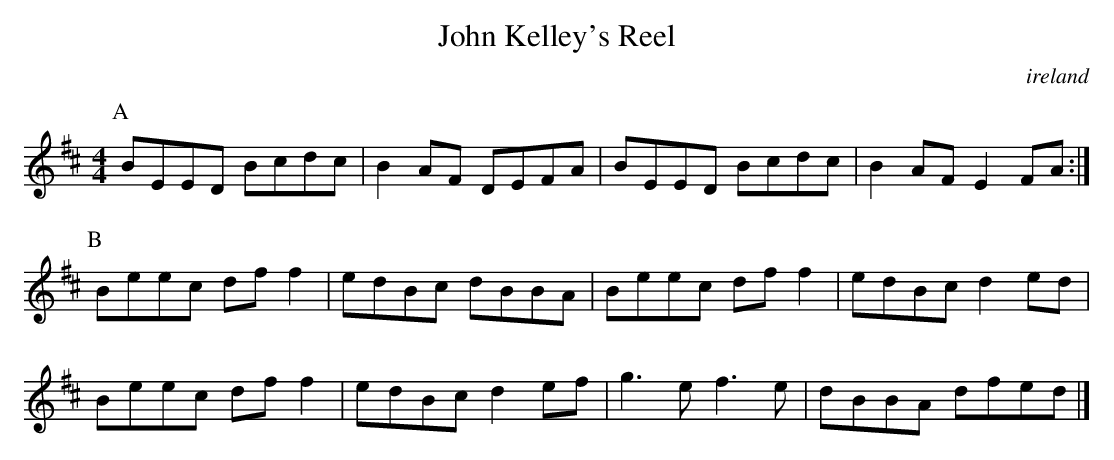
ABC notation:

X:1
T:John Kelley's Reel
O:ireland
M:4/4
K:D
P:A
BEED Bcdc | B2AF DEFA | BEED Bcdc | B2AF E2FA :|
P:B
Beec dff2 | edBc dBBA | Beec dff2 | edBc d2ed |
Beec dff2 | edBc d2 ef | g3e f3e | dBBA dfed |]
